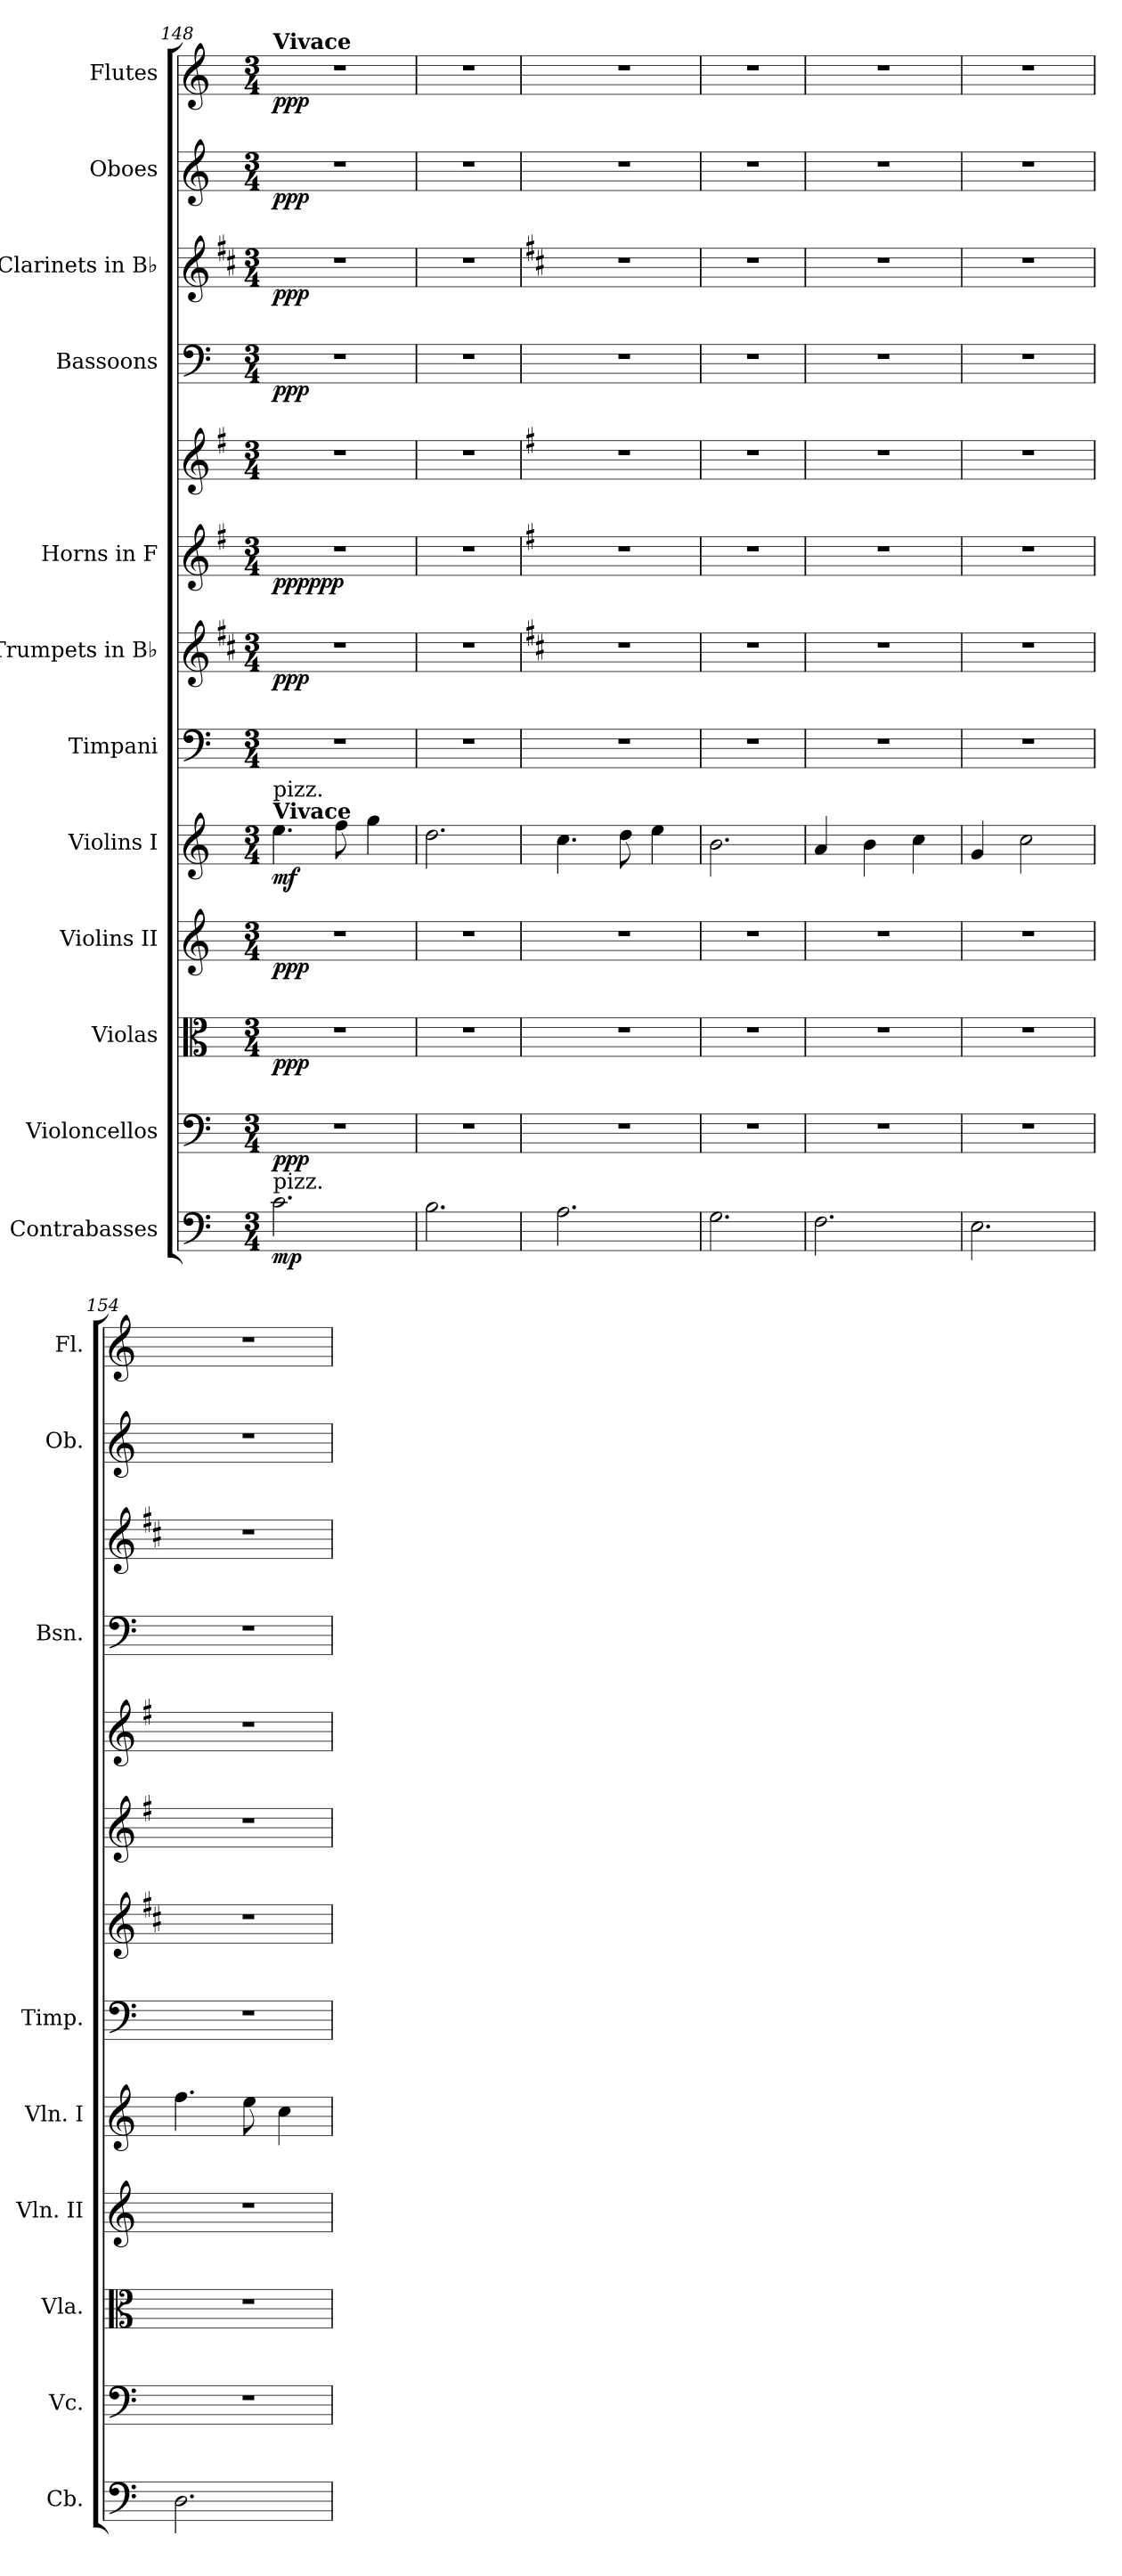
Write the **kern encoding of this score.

**kern	**dynam	**kern	**dynam	**kern	**dynam	**kern	**dynam	**kern	**dynam	**kern	**kern	**dynam	**kern	**kern	**dynam	**kern	**dynam	**kern	**dynam	**kern	**dynam	**kern	**dynam
*part12	*part12	*part11	*part11	*part10	*part10	*part9	*part9	*part8	*part8	*part7	*part6	*part6	*part5	*part5	*part5	*part4	*part4	*part3	*part3	*part2	*part2	*part1	*part1
*staff13	*staff13	*staff12	*staff12	*staff11	*staff11	*staff10	*staff10	*staff9	*staff9	*staff8	*staff7	*staff7	*staff6	*staff5	*staff5/6	*staff4	*staff4	*staff3	*staff3	*staff2	*staff2	*staff1	*staff1
*I"Contrabasses	*	*I"Violoncellos	*	*I"Violas	*	*I"Violins II	*	*I"Violins I	*	*I"Timpani	*I"Trumpets in B♭	*	*I"Horns in F	*	*	*I"Bassoons	*	*I"Clarinets in B♭	*	*I"Oboes	*	*I"Flutes	*
*I'Cb.	*	*I'Vc.	*	*I'Vla.	*	*I'Vln. II	*	*I'Vln. I	*	*I'Timp.	*	*	*	*	*	*I'Bsn.	*	*	*	*I'Ob.	*	*I'Fl.	*
*clefF4	*	*clefF4	*	*clefC3	*	*clefG2	*	*clefG2	*	*clefF4	*clefG2	*	*clefG2	*clefG2	*	*clefF4	*	*clefG2	*	*clefG2	*	*clefG2	*
*ITrd7c12	*	*	*	*	*	*	*	*	*	*	*ITrd1c2	*	*ITrd4c7	*ITrd4c7	*	*	*	*ITrd1c2	*	*	*	*	*
*k[]	*	*k[]	*	*k[]	*	*k[]	*	*k[]	*	*k[]	*k[]	*	*k[]	*k[]	*	*k[]	*	*k[]	*	*k[]	*	*k[]	*
*M3/4	*	*M3/4	*	*M3/4	*	*M3/4	*	*M3/4	*	*M3/4	*M3/4	*	*M3/4	*M3/4	*	*M3/4	*	*M3/4	*	*M3/4	*	*M3/4	*
=148	=148	=148	=148	=148	=148	=148	=148	=148	=148	=148	=148	=148	=148	=148	=148	=148	=148	=148	=148	=148	=148	=148	=148
!	!	!	!	!	!	!	!	!	!	!	!	!	!	!	!	!	!	!	!	!	!	!LO:TX:a:B:t=Vivace	!
!	!	!	!	!	!	!	!	!LO:TX:a:B:t=Vivace	!	!	!	!	!	!	!	!	!	!	!	!	!	!	!
!	!	!	!	!	!	!	!	!LO:TX:a:t=pizz.	!	!	!	!	!	!	!	!	!	!	!	!	!	!	!
!LO:TX:a:t=pizz.	!	!	!	!	!	!	!	!	!	!	!	!	!	!	!	!	!	!	!	!	!	!	!
!	!LO:DY:b	!	!LO:DY:b	!	!LO:DY:b	!	!LO:DY:b	!	!LO:DY:b	!	!	!LO:DY:b	!	!	!LO:DY:b=2	!	!	!	!	!	!	!	!
!	!	!	!	!	!	!	!	!	!	!	!	!	!	!	!LO:DY:n=1:b	!	!LO:DY:b	!	!LO:DY:b	!	!LO:DY:b	!	!LO:DY:b
2.C\	mp	2.r	ppp	2.r	ppp	2.r	ppp	4.ee\	mf	2.r	2.r	ppp	2.r	2.r	ppp ppp	2.r	ppp	2.r	ppp	2.r	ppp	2.r	ppp
.	.	.	.	.	.	.	.	8ff\	.	.	.	.	.	.	.	.	.	.	.	.	.	.	.
.	.	.	.	.	.	.	.	4gg\	.	.	.	.	.	.	.	.	.	.	.	.	.	.	.
=149	=149	=149	=149	=149	=149	=149	=149	=149	=149	=149	=149	=149	=149	=149	=149	=149	=149	=149	=149	=149	=149	=149	=149
2.BB\	.	2.r	.	2.r	.	2.r	.	2.dd\	.	2.r	2.r	.	2.r	2.r	.	2.r	.	2.r	.	2.r	.	2.r	.
!!LO:PB:g=z
=150	=150	=150	=150	=150	=150	=150	=150	=150	=150	=150	=150	=150	=150	=150	=150	=150	=150	=150	=150	=150	=150	=150	=150
*k[]	*	*k[]	*	*k[]	*	*k[]	*	*k[]	*	*k[]	*k[]	*	*k[]	*k[]	*	*k[]	*	*k[]	*	*k[]	*	*k[]	*
2.AA\	.	2.r	.	2.r	.	2.r	.	4.cc\	.	2.r	2.r	.	2.r	2.r	.	2.r	.	2.r	.	2.r	.	2.r	.
.	.	.	.	.	.	.	.	8dd\	.	.	.	.	.	.	.	.	.	.	.	.	.	.	.
.	.	.	.	.	.	.	.	4ee\	.	.	.	.	.	.	.	.	.	.	.	.	.	.	.
=151	=151	=151	=151	=151	=151	=151	=151	=151	=151	=151	=151	=151	=151	=151	=151	=151	=151	=151	=151	=151	=151	=151	=151
2.GG\	.	2.r	.	2.r	.	2.r	.	2.b\	.	2.r	2.r	.	2.r	2.r	.	2.r	.	2.r	.	2.r	.	2.r	.
=152	=152	=152	=152	=152	=152	=152	=152	=152	=152	=152	=152	=152	=152	=152	=152	=152	=152	=152	=152	=152	=152	=152	=152
2.FF\	.	2.r	.	2.r	.	2.r	.	4a/	.	2.r	2.r	.	2.r	2.r	.	2.r	.	2.r	.	2.r	.	2.r	.
.	.	.	.	.	.	.	.	4b\	.	.	.	.	.	.	.	.	.	.	.	.	.	.	.
.	.	.	.	.	.	.	.	4cc\	.	.	.	.	.	.	.	.	.	.	.	.	.	.	.
=153	=153	=153	=153	=153	=153	=153	=153	=153	=153	=153	=153	=153	=153	=153	=153	=153	=153	=153	=153	=153	=153	=153	=153
2.EE\	.	2.r	.	2.r	.	2.r	.	4g/	.	2.r	2.r	.	2.r	2.r	.	2.r	.	2.r	.	2.r	.	2.r	.
.	.	.	.	.	.	.	.	2cc\	.	.	.	.	.	.	.	.	.	.	.	.	.	.	.
=154	=154	=154	=154	=154	=154	=154	=154	=154	=154	=154	=154	=154	=154	=154	=154	=154	=154	=154	=154	=154	=154	=154	=154
2.DD\	.	2.r	.	2.r	.	2.r	.	4.ff\	.	2.r	2.r	.	2.r	2.r	.	2.r	.	2.r	.	2.r	.	2.r	.
.	.	.	.	.	.	.	.	8ee\	.	.	.	.	.	.	.	.	.	.	.	.	.	.	.
.	.	.	.	.	.	.	.	4cc\	.	.	.	.	.	.	.	.	.	.	.	.	.	.	.
=	=	=	=	=	=	=	=	=	=	=	=	=	=	=	=	=	=	=	=	=	=	=	=
*-	*-	*-	*-	*-	*-	*-	*-	*-	*-	*-	*-	*-	*-	*-	*-	*-	*-	*-	*-	*-	*-	*-	*-
